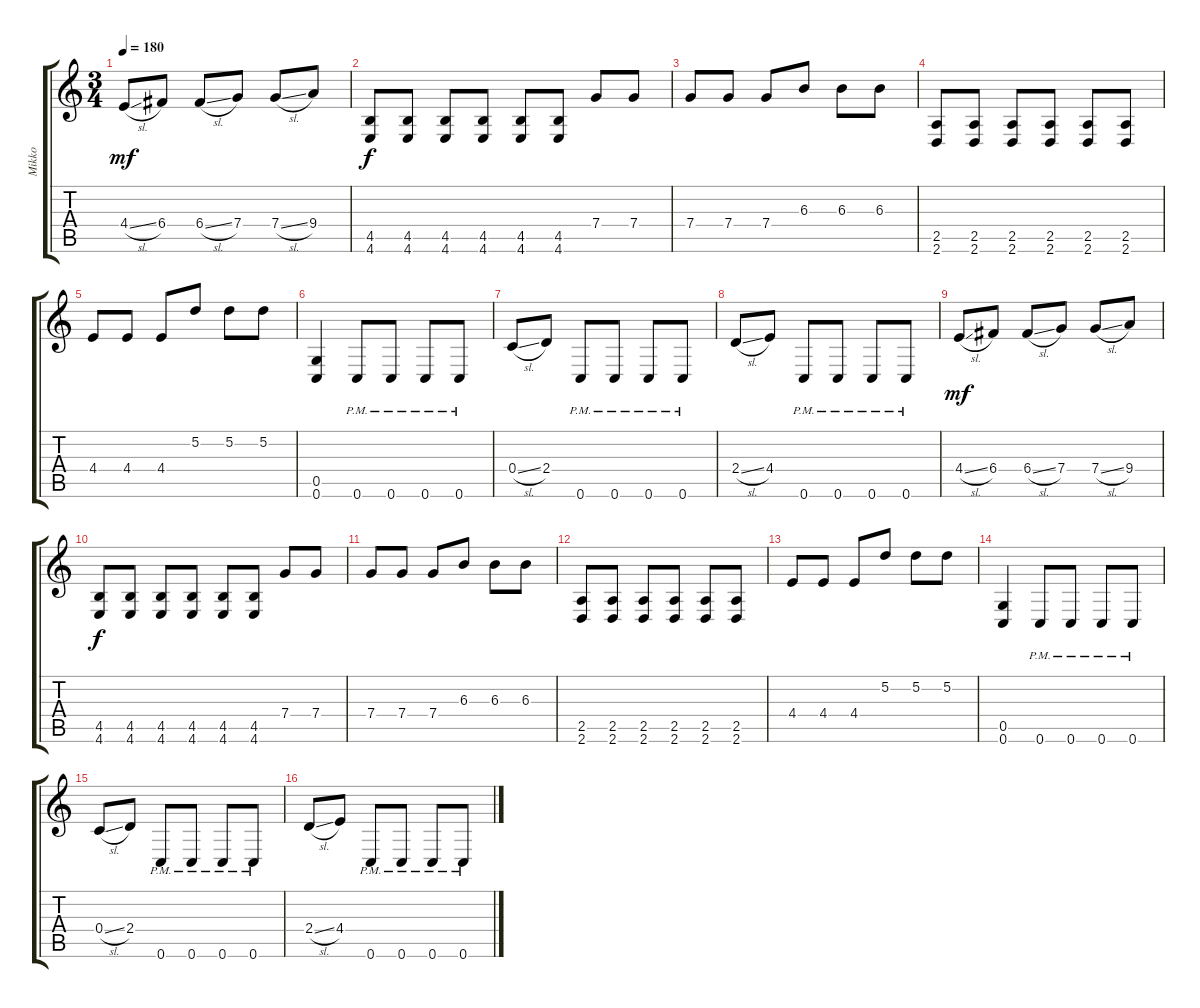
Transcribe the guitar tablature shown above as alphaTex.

\track ("Mikko" "Mikko") {instrument distortionguitar}
\staff {score tabs}
\tuning (D4 A3 F3 C3 G2 C2) {hide}
\ts (3 4)
\tempo 180
\clef g2
\ks c
4.4{sl}.8{dy mf} 6.4.8 6.4{sl}.8 7.4.8 7.4{sl}.8 9.4.8 |
(4.5 4.6).8{dy f} (4.5 4.6).8 (4.5 4.6).8 (4.5 4.6).8 (4.5 4.6).8 (4.5 4.6).8 7.4.8 7.4.8 |
7.4.8 7.4.8 7.4.8 6.3.8 6.3.8 6.3.8 |
(2.5 2.6).8 (2.5 2.6).8 (2.5 2.6).8 (2.5 2.6).8 (2.5 2.6).8 (2.5 2.6).8 |
4.4.8 4.4.8 4.4.8 5.2.8 5.2.8 5.2.8 |
(0.5 0.6).4 0.6{pm}.8 0.6{pm}.8 0.6{pm}.8 0.6{pm}.8 |
0.4{sl}.8 2.4.8 0.6{pm}.8 0.6{pm}.8 0.6{pm}.8 0.6{pm}.8 |
2.4{sl}.8 4.4.8 0.6{pm}.8 0.6{pm}.8 0.6{pm}.8 0.6{pm}.8 |
4.4{sl}.8{dy mf} 6.4.8 6.4{sl}.8 7.4.8 7.4{sl}.8 9.4.8 |
(4.5 4.6).8{dy f} (4.5 4.6).8 (4.5 4.6).8 (4.5 4.6).8 (4.5 4.6).8 (4.5 4.6).8 7.4.8 7.4.8 |
7.4.8 7.4.8 7.4.8 6.3.8 6.3.8 6.3.8 |
(2.5 2.6).8 (2.5 2.6).8 (2.5 2.6).8 (2.5 2.6).8 (2.5 2.6).8 (2.5 2.6).8 |
4.4.8 4.4.8 4.4.8 5.2.8 5.2.8 5.2.8 |
(0.5 0.6).4 0.6{pm}.8 0.6{pm}.8 0.6{pm}.8 0.6{pm}.8 |
0.4{sl}.8 2.4.8 0.6{pm}.8 0.6{pm}.8 0.6{pm}.8 0.6{pm}.8 |
2.4{sl}.8 4.4.8 0.6{pm}.8 0.6{pm}.8 0.6{pm}.8 0.6{pm}.8
